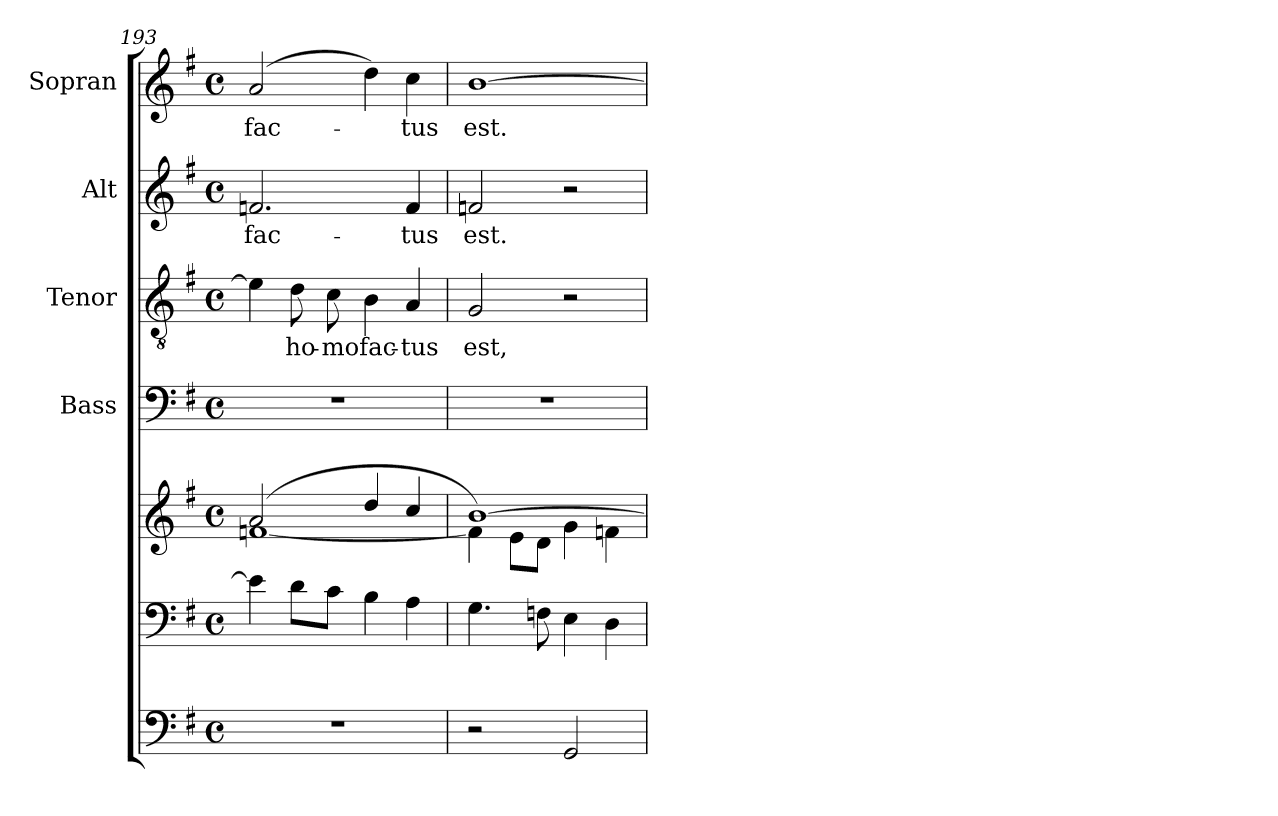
**kern	**kern	**kern	**kern	**kern	**text	**kern	**text	**kern	**text
*part6	*part5	*part5	*part4	*part3	*part3	*part2	*part2	*part1	*part1
*staff7	*staff6	*staff5	*staff4	*staff3	*staff3	*staff2	*staff2	*staff1	*staff1
*	*	*	*I"Bass	*I"Tenor	*	*I"Alt	*	*I"Sopran	*
*	*	*	*I'B.	*I'T.	*	*I'A.	*	*I'S.	*
*clefF4	*clefF4	*clefG2	*clefF4	*clefGv2	*	*clefG2	*	*clefG2	*
*ITrd7c12	*	*	*	*	*	*	*	*	*
*k[f#]	*k[f#]	*k[f#]	*k[f#]	*k[f#]	*	*k[f#]	*	*k[f#]	*
*G:	*G:	*G:	*G:	*G:	*	*G:	*	*G:	*
*M4/4	*M4/4	*M4/4	*M4/4	*M4/4	*	*M4/4	*	*M4/4	*
*met(c)	*met(c)	*met(c)	*met(c)	*met(c)	*	*met(c)	*	*met(c)	*
=193	=193	=193	=193	=193	=193	=193	=193	=193	=193
*	*	*^	*	*	*	*	*	*	*
!	!	!	!	!	!	!	!	!LO:LY:b	!	!LO:LY:b
1r	4e\]	(2a/	[<1fn	1r	4e\]	.	2.fn/	fac-	(2a/	fac-
!	!	!	!	!	!	!LO:LY:b	!	!	!	!
.	8d\L	.	.	.	8d\	ho-	.	.	.	.
!	!	!	!	!	!	!LO:LY:b	!	!	!	!
.	8c\J	.	.	.	8c\	-mo	.	.	.	.
!	!	!	!	!	!	!LO:LY:b	!	!	!	!
.	4B\	4dd/	.	.	4B\	fac-	.	.	4dd\)	.
!	!	!	!	!	!	!LO:LY:b	!	!LO:LY:b	!	!LO:LY:b
.	4A\	4cc/	.	.	4A/	-tus	4f/	-tus	4cc\	-tus
=194	=194	=194	=194	=194	=194	=194	=194	=194	=194	=194
!	!	!	!	!	!	!LO:LY:b	!	!LO:LY:b	!	!LO:LY:b
2r	4.G\	[>1b)	4f\]	1r	2G/	est,	2fn/	est.	[1b	est.
.	.	.	8e\L	.	.	.	.	.	.	.
.	8Fn\	.	8d\J	.	.	.	.	.	.	.
2GGG/	4E\	.	4g\	.	2r	.	2r	.	.	.
.	4D\	.	4fn\	.	.	.	.	.	.	.
*	*	*v	*v	*	*	*	*	*	*	*
=	=	=	=	=	=	=	=	=	=
*-	*-	*-	*-	*-	*-	*-	*-	*-	*-
